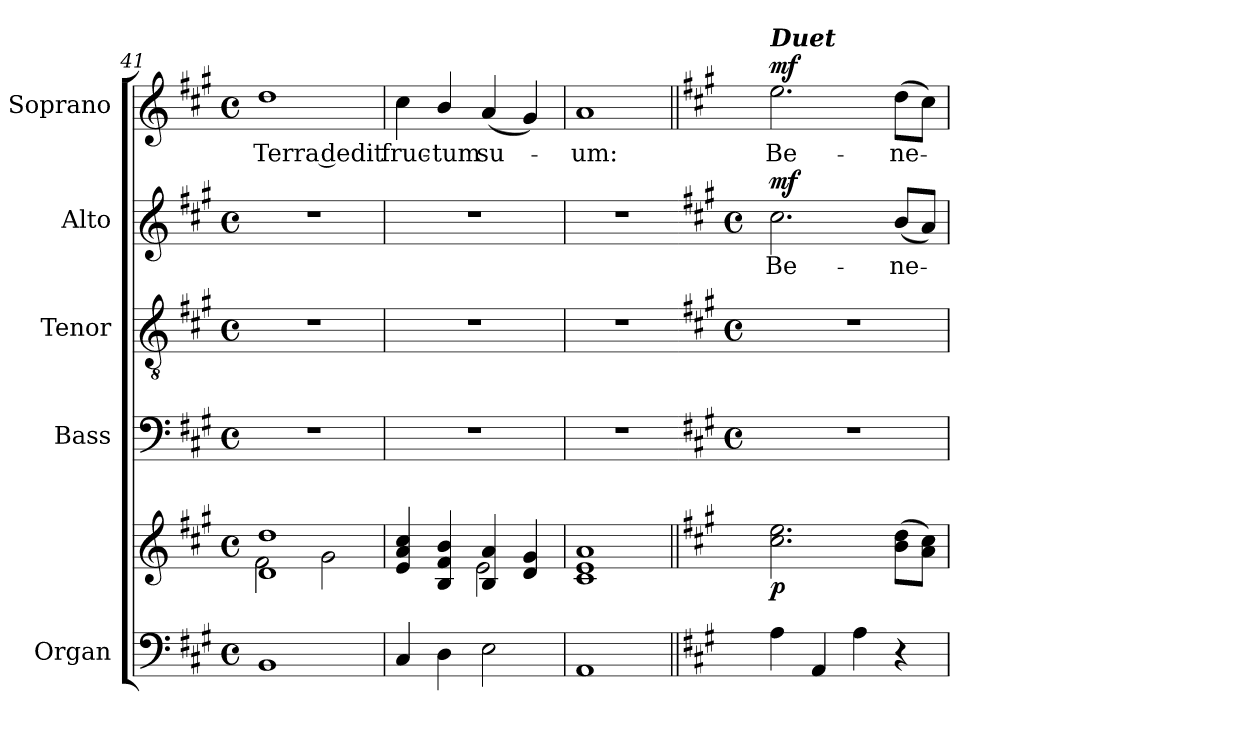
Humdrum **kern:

**kern	**kern	**dynam	**kern	**kern	**kern	**text	**dynam	**kern	**text	**dynam
*part5	*part5	*part5	*part4	*part3	*part2	*part2	*part2	*part1	*part1	*part1
*staff6	*staff5	*staff5/6	*staff4	*staff3	*staff2	*staff2	*staff2	*staff1	*staff1	*staff1
*I"Organ	*	*	*I"Bass	*I"Tenor	*I"Alto	*	*	*I"Soprano	*	*
*	*	*	*I'B	*I'T	*I'A	*	*	*I'S	*	*
!!LO:LB:g=z
*clefF4	*clefG2	*	*clefF4	*clefGv2	*clefG2	*	*	*clefG2	*	*
*k[f#c#g#]	*k[f#c#g#]	*	*k[f#c#g#]	*k[f#c#g#]	*k[f#c#g#]	*	*	*k[f#c#g#]	*	*
*A:	*A:	*	*A:	*A:	*A:	*	*	*A:	*	*
*M4/4	*M4/4	*	*M4/4	*M4/4	*M4/4	*	*	*M4/4	*	*
*met(c)	*met(c)	*	*met(c)	*met(c)	*met(c)	*	*	*met(c)	*	*
=41	=41	=41	=41	=41	=41	=41	=41	=41	=41	=41
*	*^	*	*	*	*	*	*	*	*	*
!	!	!	!	!	!	!	!	!	!	!LO:LY:b	!
1BB	1d 1dd	2f#\	.	1r	1r	1r	.	.	1dd	Terra dedit	.
.	.	2g#\	.	.	.	.	.	.	.	.	.
=42	=42	=42	=42	=42	=42	=42	=42	=42	=42	=42	=42
!	!	!	!	!	!	!	!	!	!	!LO:LY:b	!
4C#	4e 4a 4cc#	2ryy	.	1r	1r	1r	.	.	4cc#	fruc-	.
!	!	!	!	!	!	!	!	!	!	!LO:LY:b	!
4D	4B 4f# 4b	.	.	.	.	.	.	.	4b/	-tum	.
!	!	!	!	!	!	!	!	!	!	!LO:LY:b	!
2E	4B 4a	2e\	.	.	.	.	.	.	(<4a	su-	.
.	4d 4g#	.	.	.	.	.	.	.	4g#)	.	.
=43	=43	=43	=43	=43	=43	=43	=43	=43	=43	=43	=43
!	!	!	!	!	!	!	!	!	!	!LO:LY:b	!
1AA	1c# 1e 1a	1ryy	.	1r	1r	1r	.	.	1a	um:	.
*	*v	*v	*	*	*	*	*	*	*	*	*
!!LO:LB:g=z
=44||	=44||	=44||	=44	=44	=44	=44||	=44||	=44||	=44||	=44||
*	*	*	*	*	*k[f#c#g#]	*	*	*	*	*
*	*	*	*	*	*A:	*	*	*	*	*
*	*	*	*M4/4	*M4/4	*M4/4	*	*	*	*	*
*	*	*	*met(c)	*met(c)	*met(c)	*	*	*	*	*
*	*^	*	*	*	*	*	*	*	*	*
!	!	!	!	!	!	!	!	!	!LO:TX:a:Bi:t=Duet	!	!
!	!	!	!LO:DY:b	!	!	!	!LO:LY:b	!LO:DY:b	!	!LO:LY:b	!LO:DY:b
*	*v	*v	*	*	*	*	*	*	*	*	*
4A	2.cc# 2.ee	p	1r	1r	2.cc#	Be-	mf	2.ee	Be-	mf
4AA	.	.	.	.	.	.	.	.	.	.
4A	.	.	.	.	.	.	.	.	.	.
!	!	!	!	!	!	!LO:LY:b	!	!	!LO:LY:b	!
4r	(>8b 8ddL	.	.	.	(<8bL	-ne-	.	(>8ddL	-ne-	.
.	8a 8cc#J)	.	.	.	8aJ)	.	.	8cc#J)	.	.
=	=	=	=	=	=	=	=	=	=	=
*-	*-	*-	*-	*-	*-	*-	*-	*-	*-	*-
